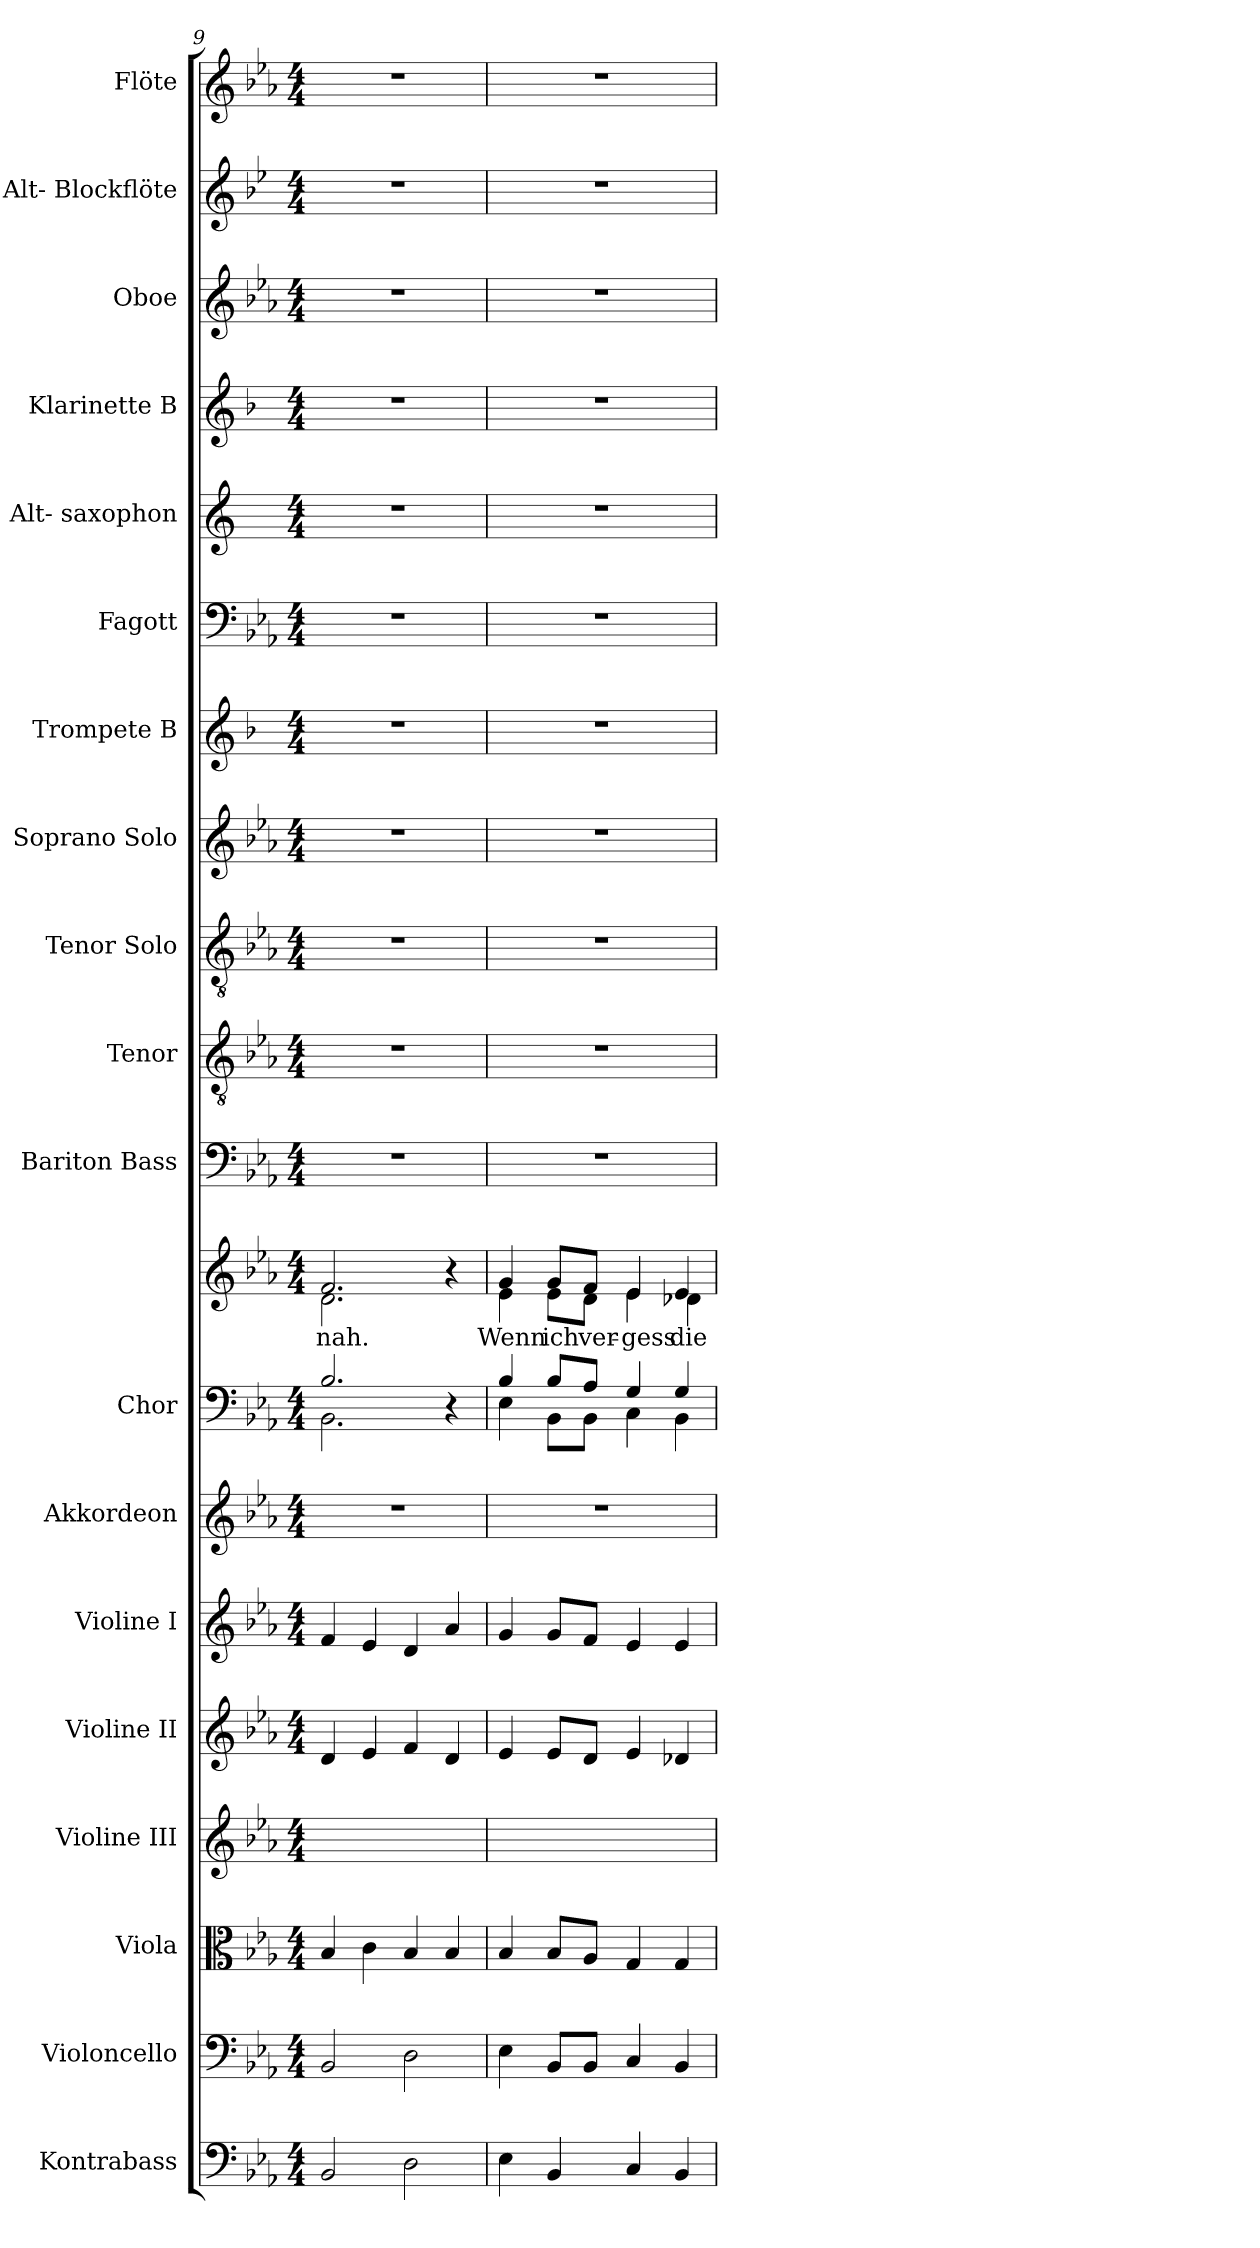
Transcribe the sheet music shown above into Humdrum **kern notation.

**kern	**kern	**kern	**kern	**kern	**kern	**kern	**kern	**kern	**text	**kern	**kern	**kern	**kern	**kern	**kern	**kern	**kern	**kern	**kern	**kern
*part19	*part18	*part17	*part16	*part15	*part14	*part13	*part12	*part12	*part12	*part11	*part10	*part9	*part8	*part7	*part6	*part5	*part4	*part3	*part2	*part1
*staff20	*staff19	*staff18	*staff17	*staff16	*staff15	*staff14	*staff13	*staff12	*staff12	*staff11	*staff10	*staff9	*staff8	*staff7	*staff6	*staff5	*staff4	*staff3	*staff2	*staff1
*I"Kontrabass	*I"Violoncello	*I"Viola	*I"Violine III	*I"Violine II	*I"Violine I	*I"Akkordeon	*I"Chor	*	*	*I"Bariton Bass	*I"Tenor	*I"Tenor Solo	*I"Soprano Solo	*I"Trompete B	*I"Fagott	*I"Alt- saxophon	*I"Klarinette B	*I"Oboe	*I"Alt- Blockflöte	*I"Flöte
*I'Kb.	*I'Vc.	*I'Vla.	*I'Vln. III	*I'Vln. II	*I'Vln. I	*I'Akk.	*I'Chor	*	*	*I'B	*I'T	*I'T. Solo	*I'S. Solo	*I'Tpt.	*I'Fgt.	*I'ASax.	*I'Kl.	*I'Ob.	*I'ABfl.	*I'Fl.
*clefF4	*clefF4	*clefC3	*clefG2	*clefG2	*clefG2	*clefG2	*clefF4	*clefG2	*	*clefF4	*clefGv2	*clefGv2	*clefG2	*clefG2	*clefF4	*clefG2	*clefG2	*clefG2	*clefG2	*clefG2
*ITrd7c12	*	*	*	*	*	*	*	*	*	*	*ITrd7c12	*ITrd7c12	*	*ITrd1c2	*	*ITrd5c9	*ITrd1c2	*	*ITrd-3c-5	*
*k[b-e-a-]	*k[b-e-a-]	*k[b-e-a-]	*k[b-e-a-]	*k[b-e-a-]	*k[b-e-a-]	*k[b-e-a-]	*k[b-e-a-]	*k[b-e-a-]	*	*k[b-e-a-]	*k[b-e-a-]	*k[b-e-a-]	*k[b-e-a-]	*k[b-e-a-]	*k[b-e-a-]	*k[b-e-a-]	*k[b-e-a-]	*k[b-e-a-]	*k[b-e-a-]	*k[b-e-a-]
*E-:	*E-:	*E-:	*E-:	*E-:	*E-:	*E-:	*E-:	*E-:	*	*E-:	*E-:	*E-:	*E-:	*E-:	*E-:	*E-:	*E-:	*E-:	*E-:	*E-:
*M4/4	*M4/4	*M4/4	*M4/4	*M4/4	*M4/4	*M4/4	*M4/4	*M4/4	*	*M4/4	*M4/4	*M4/4	*M4/4	*M4/4	*M4/4	*M4/4	*M4/4	*M4/4	*M4/4	*M4/4
=9	=9	=9	=9	=9	=9	=9	=9	=9	=9	=9	=9	=9	=9	=9	=9	=9	=9	=9	=9	=9
*	*	*	*	*	*	*	*^	*	*	*	*	*	*	*	*	*	*	*	*	*
!	!	!	!	!	!	!	!	!	!	!LO:LY:b:color=#000000	!	!	!	!	!	!	!	!	!	!	!
*	*	*	*	*	*	*	*	*	*^	*	*	*	*	*	*	*	*	*	*	*	*
2BBB-i/	2BB-i/	4B-i/	4B-i/yy	4di/	4fi/	1r	2.B-i/	2.BB-i\	2.fi/	2.di\	nah.	1r	1r	1r	1r	1r	1r	1r	1r	1r	1r	1r
.	.	4ci\	4ci/yy	4e-i/	4e-i/	.	.	.	.	.	.	.	.	.	.	.	.	.	.	.	.	.
2DDi\	2Di\	4B-i/	4B-i/yy	4fi/	4di/	.	.	.	.	.	.	.	.	.	.	.	.	.	.	.	.	.
.	.	4B-i/	4B-i/yy	4di/	4a-i/	.	4r	4ryy	4r	4ryy	.	.	.	.	.	.	.	.	.	.	.	.
=10	=10	=10	=10	=10	=10	=10	=10	=10	=10	=10	=10	=10	=10	=10	=10	=10	=10	=10	=10	=10	=10	=10
!	!	!	!	!	!	!	!	!	!	!	!LO:LY:b:color=#000000	!	!	!	!	!	!	!	!	!	!	!
4EE-i\	4E-i\	4B-i/	4B-i/yy	4e-i/	4gi/	1r	4B-i/	4E-i\	4gi/	4e-i\	Wenn	1r	1r	1r	1r	1r	1r	1r	1r	1r	1r	1r
!	!	!	!	!	!	!	!	!	!	!	!LO:LY:b:color=#000000	!	!	!	!	!	!	!	!	!	!	!
4BBB-i/	8BB-i/L	8B-i/L	8B-i/Lyy	8e-i/L	8gi/L	.	8B-i/L	8BB-i\L	8gi/L	8e-i\L	ich	.	.	.	.	.	.	.	.	.	.	.
!	!	!	!	!	!	!	!	!	!	!	!LO:LY:b:color=#000000	!	!	!	!	!	!	!	!	!	!	!
.	8BB-i/J	8A-i/J	8A-i/Jyy	8di/J	8fi/J	.	8A-i/J	8BB-i\J	8fi/J	8di\J	ver-	.	.	.	.	.	.	.	.	.	.	.
!	!	!	!	!	!	!	!	!	!	!	!LO:LY:b:color=#000000	!	!	!	!	!	!	!	!	!	!	!
4CCi/	4Ci/	4Gi/	4Gi/yy	4e-i/	4e-i/	.	4Gi/	4Ci\	4e-i/	4e-i\	-gess	.	.	.	.	.	.	.	.	.	.	.
!	!	!	!	!	!	!	!	!	!	!	!LO:LY:b:color=#000000	!	!	!	!	!	!	!	!	!	!	!
4BBB-i/	4BB-i/	4Gi/	4Gi/yy	4d-Xi/	4e-i/	.	4Gi/	4BB-i\	4e-i/	4d-Xi\	die	.	.	.	.	.	.	.	.	.	.	.
*	*	*	*	*	*	*	*v	*v	*	*	*	*	*	*	*	*	*	*	*	*	*	*
*	*	*	*	*	*	*	*	*v	*v	*	*	*	*	*	*	*	*	*	*	*	*
=	=	=	=	=	=	=	=	=	=	=	=	=	=	=	=	=	=	=	=	=
*-	*-	*-	*-	*-	*-	*-	*-	*-	*-	*-	*-	*-	*-	*-	*-	*-	*-	*-	*-	*-
